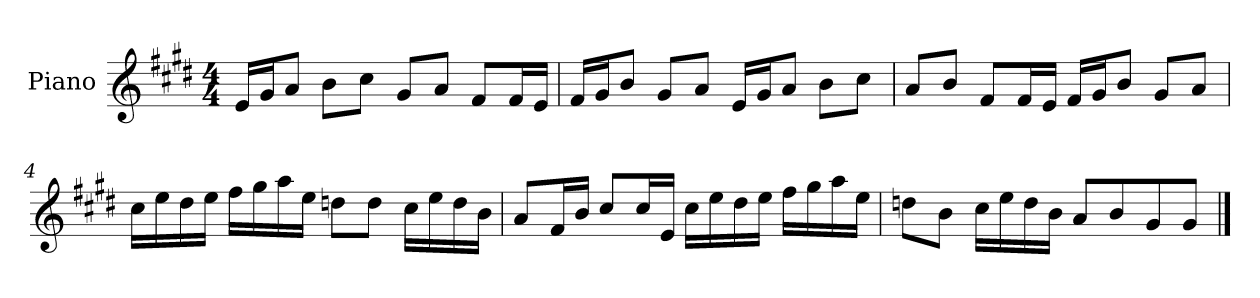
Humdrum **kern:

**kern
*part1
*staff1
*I"Piano
*I'P-no
*clefG2
*k[f#c#g#d#]
*M4/4
*MM90
=1
16e/LL
16g#/J
8a/J
8b\L
8cc#\J
8g#/L
8a/J
8f#/L
16f#/L
16e/JJ
=2
16f#/LL
16g#/J
8b/J
8g#/L
8a/J
16e/LL
16g#/J
8a/J
8b\L
8cc#\J
=3
8a/L
8b/J
8f#/L
16f#/L
16e/JJ
16f#/LL
16g#/J
8b/J
8g#/L
8a/J
!!LO:LB:g=z
=4
16cc#\LL
16ee\
16dd#\
16ee\JJ
16ff#\LL
16gg#\
16aa\
16ee\JJ
8ddn\L
8dd\J
16cc#\LL
16ee\
16dd\
16b\JJ
=5
8a/L
16f#/L
16b/JJ
8cc#/L
16cc#/L
16e/JJ
16cc#\LL
16ee\
16dd#\
16ee\JJ
16ff#\LL
16gg#\
16aa\
16ee\JJ
=6
8ddn\L
8b\J
16cc#\LL
16ee\
16dd\
16b\JJ
8a/L
8b/
8g#/
8g#/J
==
*-
